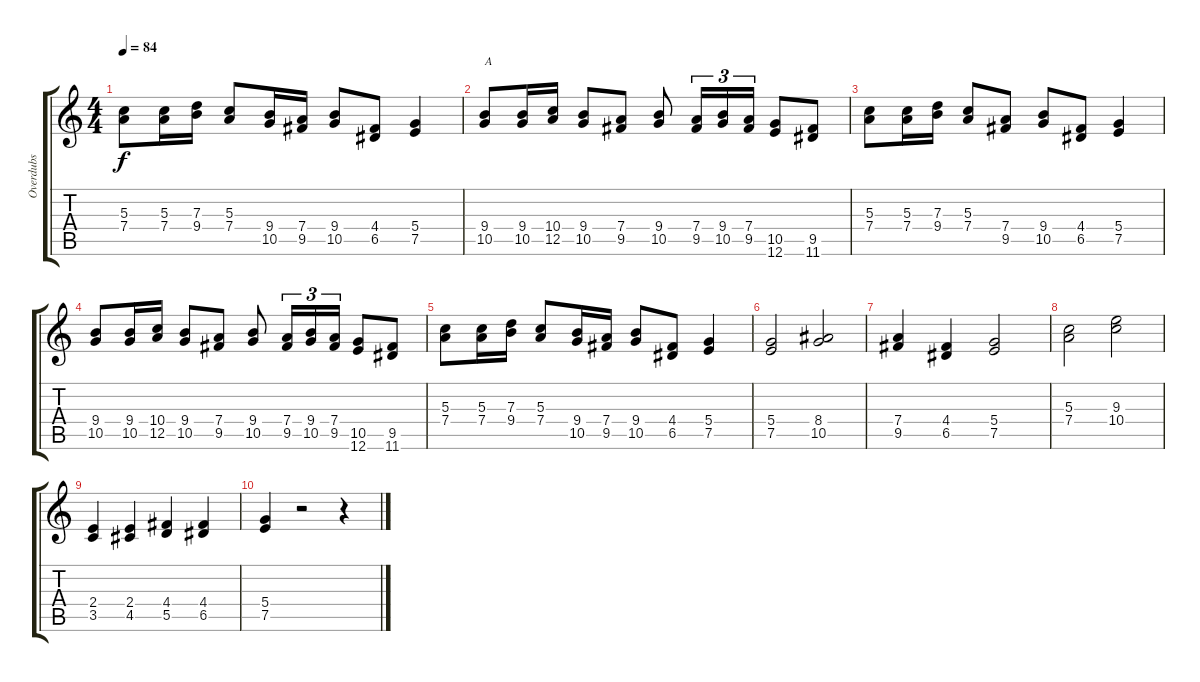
\track ("Overdubs" "Overdubs") {instrument overdrivenguitar}
\staff {score tabs}
\tuning (E4 B3 G3 D3 A2 E2) {hide}
\ts (4 4)
\tempo 84
\clef g2
\ks c
(5.3 7.4).8{dy f} (5.3 7.4).16 (7.3 9.4).16 (5.3 7.4).8 (9.4 10.5).16 (7.4 9.5).16 (9.4 10.5).8 (4.4 6.5).8 (5.4 7.5).4 |
(9.4 10.5).8{txt "A"} (9.4 10.5).16 (10.4 12.5).16 (9.4 10.5).8 (7.4 9.5).8 (9.4 10.5).8 (7.4 9.5).16{tu (3 2)} (9.4 10.5).16{tu (3 2)} (7.4 9.5).16{tu (3 2)} (10.5 12.6).8 (9.5 11.6).8 |
(5.3 7.4).8 (5.3 7.4).16 (7.3 9.4).16 (5.3 7.4).8 (7.4 9.5).8 (9.4 10.5).8 (4.4 6.5).8 (5.4 7.5).4 |
(9.4 10.5).8 (9.4 10.5).16 (10.4 12.5).16 (9.4 10.5).8 (7.4 9.5).8 (9.4 10.5).8 (7.4 9.5).16{tu (3 2)} (9.4 10.5).16{tu (3 2)} (7.4 9.5).16{tu (3 2)} (10.5 12.6).8 (9.5 11.6).8 |
(5.3 7.4).8 (5.3 7.4).16 (7.3 9.4).16 (5.3 7.4).8 (9.4 10.5).16 (7.4 9.5).16 (9.4 10.5).8 (4.4 6.5).8 (5.4 7.5).4 |
(5.4 7.5).2 (8.4 10.5).2 |
(7.4 9.5).4 (4.4 6.5).4 (5.4 7.5).2 |
(5.3 7.4).2 (9.3 10.4).2 |
(2.4 3.5).4 (2.4 4.5).4 (4.4 5.5).4 (4.4 6.5).4 |
(5.4 7.5).4 r.2 r.4
